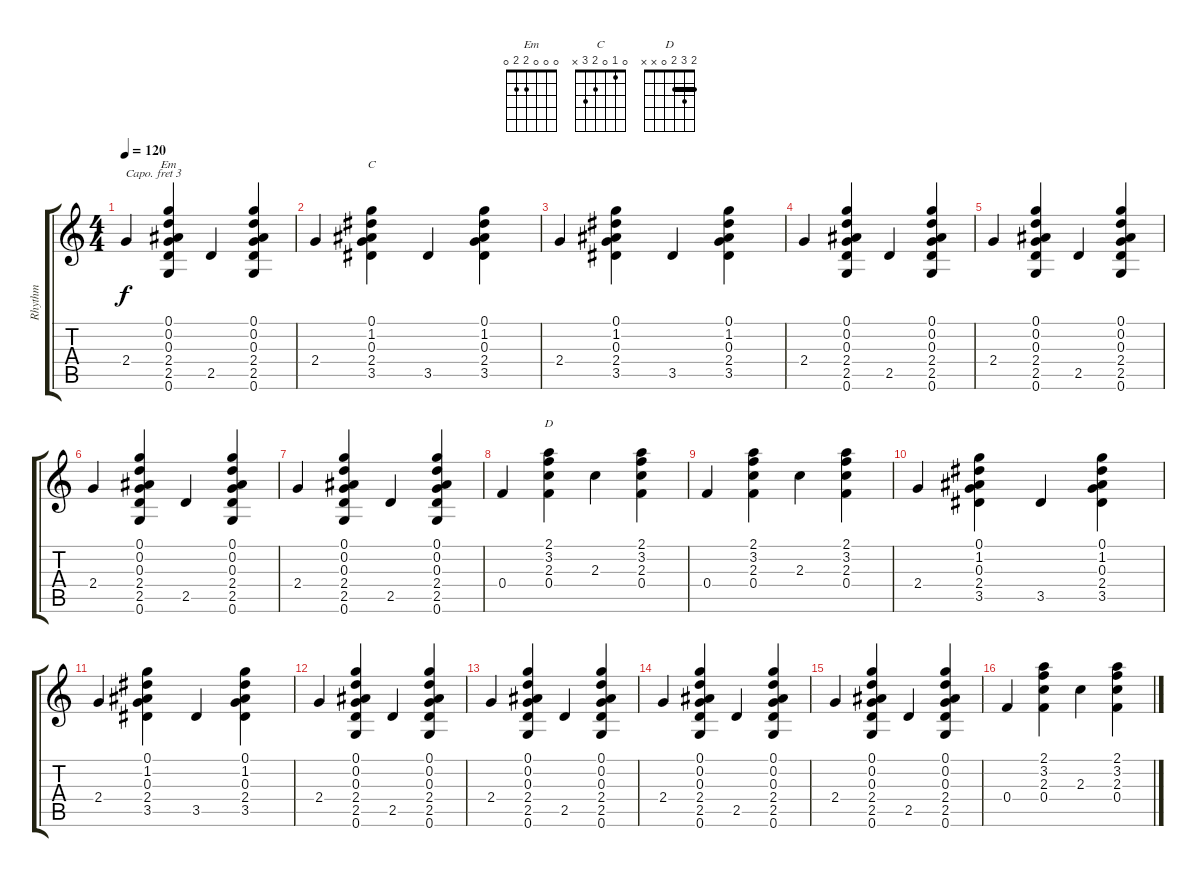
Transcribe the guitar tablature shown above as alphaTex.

\track ("Rhythm" "Rhythm") {instrument acousticguitarsteel}
\staff {score tabs}
\capo 3
\tuning (E4 B3 G3 D3 A2 E2) {hide}
\chord ("Em" 0 0 0 2 2 0)
\chord ("C" 0 1 0 2 3 x)
\chord ("D" 2 3 2 0 x x) {barre 2}
\ts (4 4)
\tempo 120
\clef g2
\ks c
2.4.4{dy f} (0.1 0.2 0.3 2.4 2.5 0.6).4{ch "Em"} 2.5.4 (0.1 0.2 0.3 2.4 2.5 0.6).4 |
2.4.4 (0.1 1.2 0.3 2.4 3.5).4{ch "C"} 3.5.4 (0.1 1.2 0.3 2.4 3.5).4 |
2.4.4 (0.1 1.2 0.3 2.4 3.5).4 3.5.4 (0.1 1.2 0.3 2.4 3.5).4 |
2.4.4 (0.1 0.2 0.3 2.4 2.5 0.6).4 2.5.4 (0.1 0.2 0.3 2.4 2.5 0.6).4 |
2.4.4 (0.1 0.2 0.3 2.4 2.5 0.6).4 2.5.4 (0.1 0.2 0.3 2.4 2.5 0.6).4 |
2.4.4 (0.1 0.2 0.3 2.4 2.5 0.6).4 2.5.4 (0.1 0.2 0.3 2.4 2.5 0.6).4 |
2.4.4 (0.1 0.2 0.3 2.4 2.5 0.6).4 2.5.4 (0.1 0.2 0.3 2.4 2.5 0.6).4 |
0.4.4 (2.1 3.2 2.3 0.4).4{ch "D"} 2.3.4 (2.1 3.2 2.3 0.4).4 |
0.4.4 (2.1 3.2 2.3 0.4).4 2.3.4 (2.1 3.2 2.3 0.4).4 |
2.4.4 (0.1 1.2 0.3 2.4 3.5).4 3.5.4 (0.1 1.2 0.3 2.4 3.5).4 |
2.4.4 (0.1 1.2 0.3 2.4 3.5).4 3.5.4 (0.1 1.2 0.3 2.4 3.5).4 |
2.4.4 (0.1 0.2 0.3 2.4 2.5 0.6).4 2.5.4 (0.1 0.2 0.3 2.4 2.5 0.6).4 |
2.4.4 (0.1 0.2 0.3 2.4 2.5 0.6).4 2.5.4 (0.1 0.2 0.3 2.4 2.5 0.6).4 |
2.4.4 (0.1 0.2 0.3 2.4 2.5 0.6).4 2.5.4 (0.1 0.2 0.3 2.4 2.5 0.6).4 |
2.4.4 (0.1 0.2 0.3 2.4 2.5 0.6).4 2.5.4 (0.1 0.2 0.3 2.4 2.5 0.6).4 |
0.4.4 (2.1 3.2 2.3 0.4).4 2.3.4 (2.1 3.2 2.3 0.4).4
